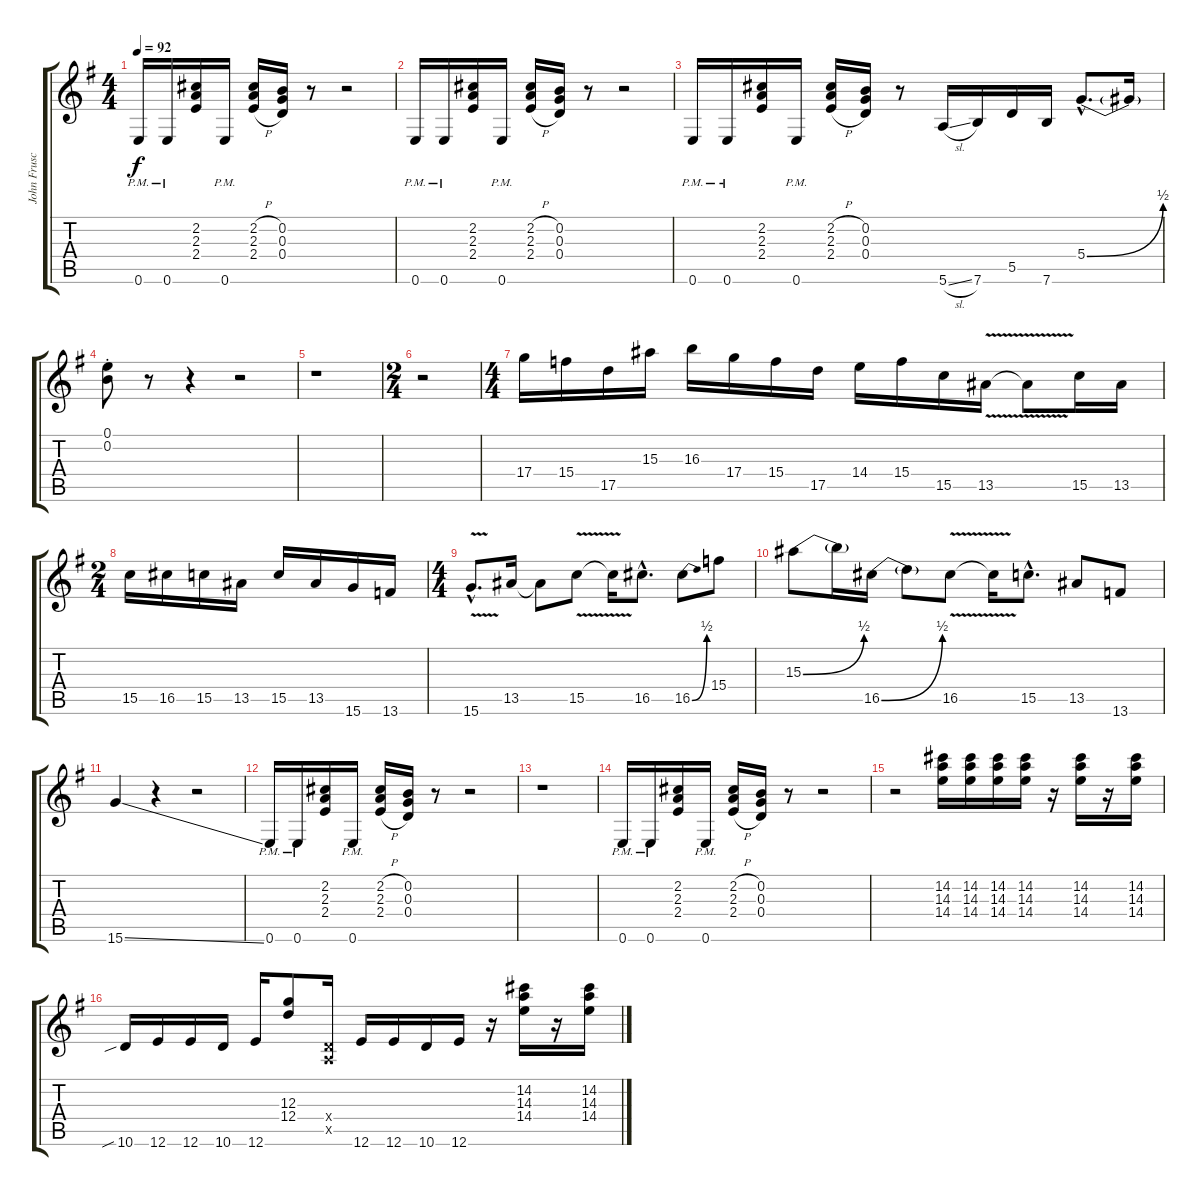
\track ("John Frusciante (Gtr 1)" "John Frusc") {instrument distortionguitar}
\staff {score tabs}
\tuning (E4 B3 G3 D3 A2 E2) {hide}
\ts (4 4)
\tempo 92
\clef g2
\ks eminor
0.6{pm}.16{dy f} 0.6{pm}.16 (2.2 2.3 2.4).16 0.6{pm}.16 (2.2{h} 2.3{h} 2.4{h}).16 (0.2 0.3 0.4).16 r.8 r.2 |
0.6{pm}.16 0.6{pm}.16 (2.2 2.3 2.4).16 0.6{pm}.16 (2.2{h} 2.3{h} 2.4{h}).16 (0.2 0.3 0.4).16 r.8 r.2 |
0.6{pm}.16 0.6{pm}.16 (2.2 2.3 2.4).16 0.6{pm}.16 (2.2{h} 2.3{h} 2.4{h}).16 (0.2 0.3 0.4).16 r.8 5.6{sl}.16 7.6.16 5.5.16 7.6.16 5.4{be (bend 0 0 60 2) hac}.8{d} 5.4{t}.16 |
(0.1{st} 0.2{st}).8 r.8 r.4 r.2 |
r.1 |
\ts (2 4)
r.2 |
\ts (4 4)
17.4.16 15.4.16 17.5.16 15.3.16 16.3.16 17.4.16 15.4.16 17.5.16 14.4.16 15.4.16 15.5.16 13.5{v}.16 13.5{t}.8 15.5.16 13.5.16 |
\ts (2 4)
15.5.16 16.5.16 15.5.16 13.5.16 15.5.16 13.5.16 15.6.16 13.6.16 |
\ts (4 4)
15.6{v hac}.8{d} 13.5.16 13.5{t}.8 15.5{v}.8 15.5{t}.16 16.5{hac}.8{d} 16.5{be (bend 0 0 60 2)}.8 15.4.8 |
15.3{be (bend 0 0 60 2)}.8 15.3{t}.16 16.5{be (bend 0 0 60 2)}.16 16.5{t}.8 16.5{v}.8 16.5{t}.16 15.5{hac}.8{d} 13.5.8 13.6.8 |
15.6{ss}.4 r.4 r.2 |
0.6{pm}.16 0.6{pm}.16 (2.2 2.3 2.4).16 0.6{pm}.16 (2.2{h} 2.3{h} 2.4{h}).16 (0.2 0.3 0.4).16 r.8 r.2 |
r.1 |
0.6{pm}.16 0.6{pm}.16 (2.2 2.3 2.4).16 0.6{pm}.16 (2.2{h} 2.3{h} 2.4{h}).16 (0.2 0.3 0.4).16 r.8 r.2 |
r.2 (14.2 14.3 14.4).16 (14.2 14.3 14.4).16 (14.2 14.3 14.4).16 (14.2 14.3 14.4).16 r.16 (14.2 14.3 14.4).16 r.16 (14.2 14.3 14.4).16 |
10.6{sib}.16 12.6.16 12.6.16 10.6.16 12.6.16 (12.3 12.4).8 (0.4{x} 0.5{x}).16 12.6.16 12.6.16 10.6.16 12.6.16 r.16 (14.2 14.3 14.4).16 r.16 (14.2 14.3 14.4).16
